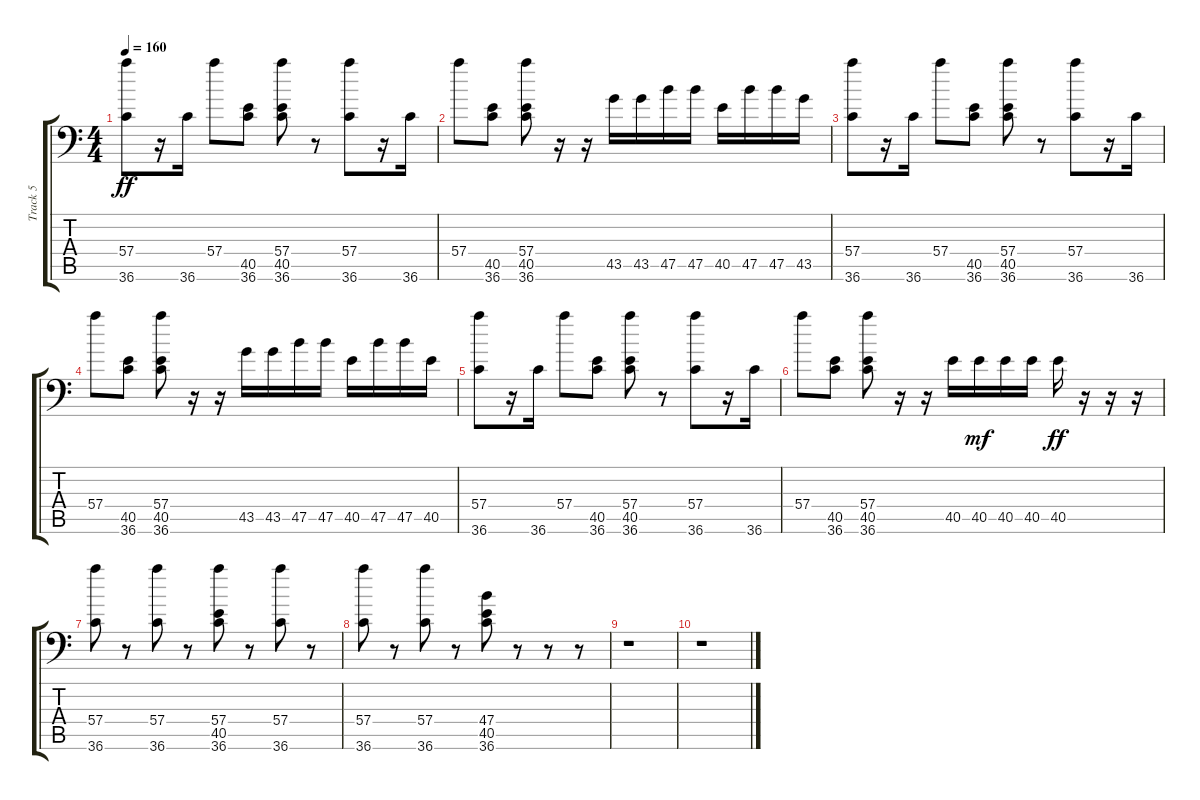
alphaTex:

\track ("Track 5" "Track 5") {instrument acousticgrandpiano}
\staff {score tabs}
\tuning (C-1 C-1 C-1 C-1 C-1 C-1) {hide}
\ts (4 4)
\tempo 160
\clef f4
\ks c
(57.4 36.6).8{dy ff} r.16 36.6.16 57.4.8 (40.5 36.6).8 (57.4 40.5 36.6).8 r.8 (57.4 36.6).8 r.16 36.6.16 |
57.4.8 (40.5 36.6).8 (57.4 40.5 36.6).8 r.16 r.16 43.5.16 43.5.16 47.5.16 47.5.16 40.5.16 47.5.16 47.5.16 43.5.16 |
(57.4 36.6).8 r.16 36.6.16 57.4.8 (40.5 36.6).8 (57.4 40.5 36.6).8 r.8 (57.4 36.6).8 r.16 36.6.16 |
57.4.8 (40.5 36.6).8 (57.4 40.5 36.6).8 r.16 r.16 43.5.16 43.5.16 47.5.16 47.5.16 40.5.16 47.5.16 47.5.16 40.5.16 |
(57.4 36.6).8 r.16 36.6.16 57.4.8 (40.5 36.6).8 (57.4 40.5 36.6).8 r.8 (57.4 36.6).8 r.16 36.6.16 |
57.4.8 (40.5 36.6).8 (57.4 40.5 36.6).8 r.16 r.16 40.5.16 40.5.16{dy mf} 40.5.16 40.5.16 40.5.16{dy ff} r.16 r.16 r.16 |
(57.4 36.6).8 r.8 (57.4 36.6).8 r.8 (57.4 40.5 36.6).8 r.8 (57.4 36.6).8 r.8 |
(57.4 36.6).8 r.8 (57.4 36.6).8 r.8 (47.4 40.5 36.6).8 r.8 r.8 r.8 |
r.1 |
r.1
